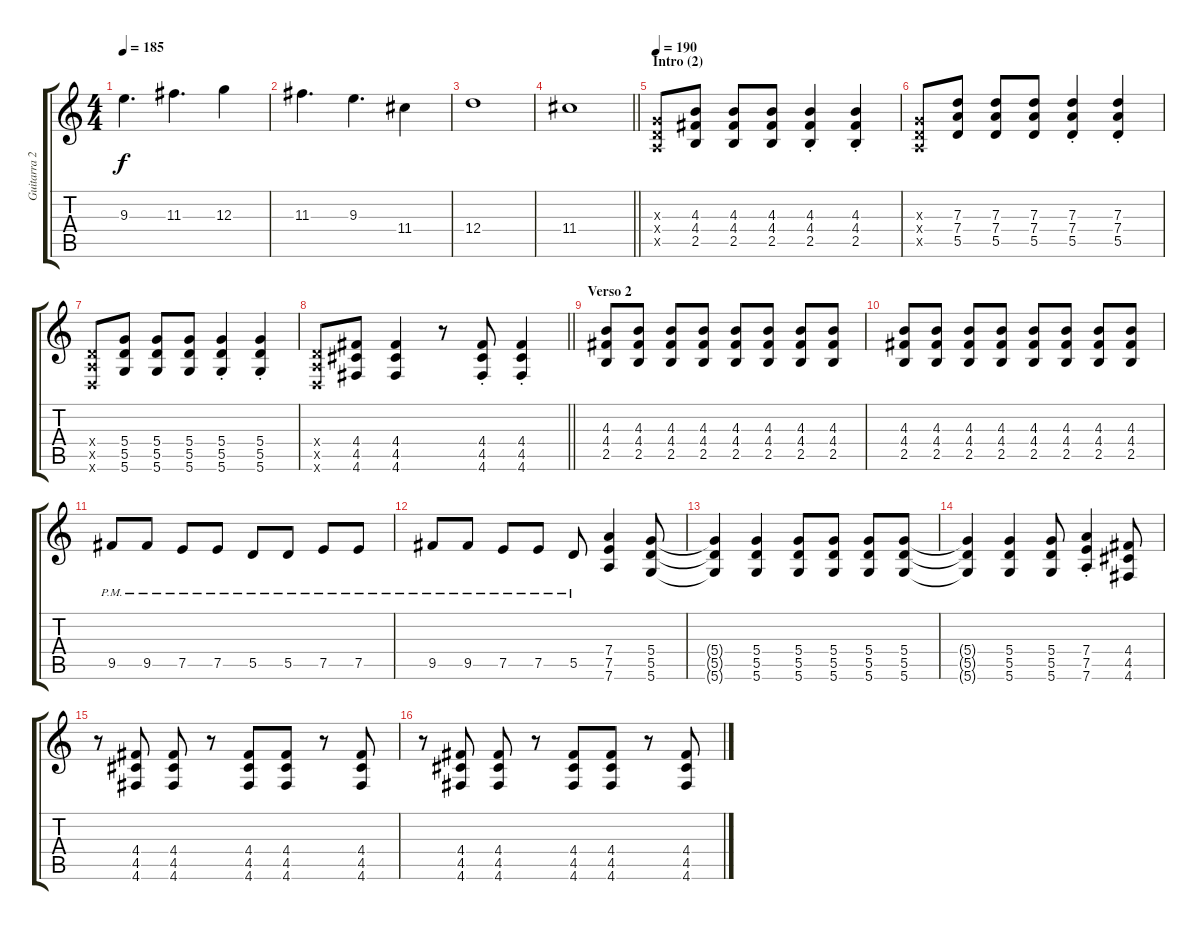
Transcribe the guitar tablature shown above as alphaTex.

\track ("Guitarra 2" "Guitarra 2") {instrument distortionguitar bank 255}
\staff {score tabs}
\tuning (E4 B3 G3 D3 A2 D2) {hide}
\ts (4 4)
\tempo 185
\clef g2
\ks c
9.3.4{d dy f} 11.3.4{d} 12.3.4 |
11.3.4{d} 9.3.4{d} 11.4.4 |
12.4.1 |
\barLineRight lightlight
11.4.1 |
\section ("" "Intro (2)")
\tempo 190
(0.3{x} 0.4{x} 0.5{x}).8 (4.3 4.4 2.5).8 (4.3 4.4 2.5).8 (4.3 4.4 2.5).8 (4.3{st} 4.4{st} 2.5{st}).4 (4.3{st} 4.4{st} 2.5{st}).4 |
(0.3{x} 0.4{x} 0.5{x}).8 (7.3 7.4 5.5).8 (7.3 7.4 5.5).8 (7.3 7.4 5.5).8 (7.3{st} 7.4{st} 5.5).4 (7.3{st} 7.4{st} 5.5).4 |
(0.4{x} 0.5{x} 0.6{x}).8 (5.4 5.5 5.6).8 (5.4 5.5 5.6).8 (5.4 5.5 5.6).8 (5.4{st} 5.5 5.6).4 (5.4{st} 5.5 5.6).4 |
\barLineRight lightlight
(0.4{x} 0.5{x} 0.6{x}).8 (4.4 4.5 4.6).8 (4.4 4.5 4.6).4 r.8 (4.4{st} 4.5 4.6).8 (4.4{st} 4.5 4.6).4 |
\section ("" "Verso 2")
(4.3 4.4 2.5).8 (4.3 4.4 2.5).8 (4.3 4.4 2.5).8 (4.3 4.4 2.5).8 (4.3 4.4 2.5).8 (4.3 4.4 2.5).8 (4.3 4.4 2.5).8 (4.3 4.4 2.5).8 |
(4.3 4.4 2.5).8 (4.3 4.4 2.5).8 (4.3 4.4 2.5).8 (4.3 4.4 2.5).8 (4.3 4.4 2.5).8 (4.3 4.4 2.5).8 (4.3 4.4 2.5).8 (4.3 4.4 2.5).8 |
9.5{pm}.8 9.5{pm}.8 7.5{pm}.8 7.5{pm}.8 5.5{pm}.8 5.5{pm}.8 7.5{pm}.8 7.5{pm}.8 |
9.5{pm}.8 9.5{pm}.8 7.5{pm}.8 7.5{pm}.8 5.5{pm}.8 (7.4 7.5 7.6).4 (5.4 5.5 5.6).8 |
(5.4{t} 5.5{t} 5.6{t}).4 (5.4 5.5 5.6).4 (5.4 5.5 5.6).8 (5.4 5.5 5.6).8 (5.4 5.5 5.6).8 (5.4 5.5 5.6).8 |
(5.4{t} 5.5{t} 5.6{t}).4 (5.4 5.5 5.6).4 (5.4 5.5 5.6).8 (7.4{st} 7.5{st} 7.6{st}).4 (4.4 4.5 4.6).8 |
r.8 (4.4 4.5 4.6).8 (4.4 4.5 4.6).8 r.8 (4.4 4.5 4.6).8 (4.4 4.5 4.6).8 r.8 (4.4 4.5 4.6).8 |
r.8 (4.4 4.5 4.6).8 (4.4 4.5 4.6).8 r.8 (4.4 4.5 4.6).8 (4.4 4.5 4.6).8 r.8 (4.4 4.5 4.6).8
